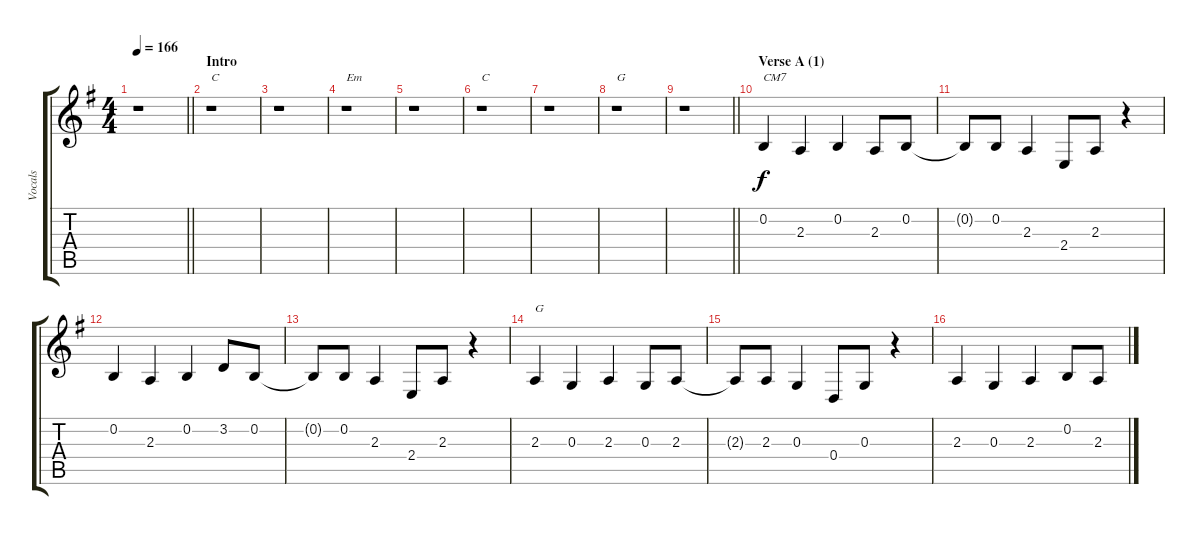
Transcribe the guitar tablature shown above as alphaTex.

\track ("Vocals" "Vocals") {instrument sopranosax}
\staff {score tabs}
\tuning (E4 B3 G3 D3 A2 E2) {hide}
\ts (4 4)
\tempo 166
\clef g2
\barLineRight lightlight
\ks g
r.1{dy f instrument sopranosax} |
\section ("" "Intro")
r.1{txt "C"} |
r.1 |
r.1{txt "Em"} |
r.1 |
r.1{txt "C"} |
r.1 |
r.1{txt "G"} |
\barLineRight lightlight
r.1 |
\section ("" "Verse A (1)")
0.2.4{txt "CM7"} 2.3.4 0.2.4 2.3.8 0.2.8 |
0.2{t}.8 0.2.8 2.3.4 2.4.8 2.3.8 r.4 |
0.2.4 2.3.4 0.2.4 3.2.8 0.2.8 |
0.2{t}.8 0.2.8 2.3.4 2.4.8 2.3.8 r.4 |
2.3.4{txt "G"} 0.3.4 2.3.4 0.3.8 2.3.8 |
2.3{t}.8 2.3.8 0.3.4 0.4.8 0.3.8 r.4 |
2.3.4 0.3.4 2.3.4 0.2.8 2.3.8
